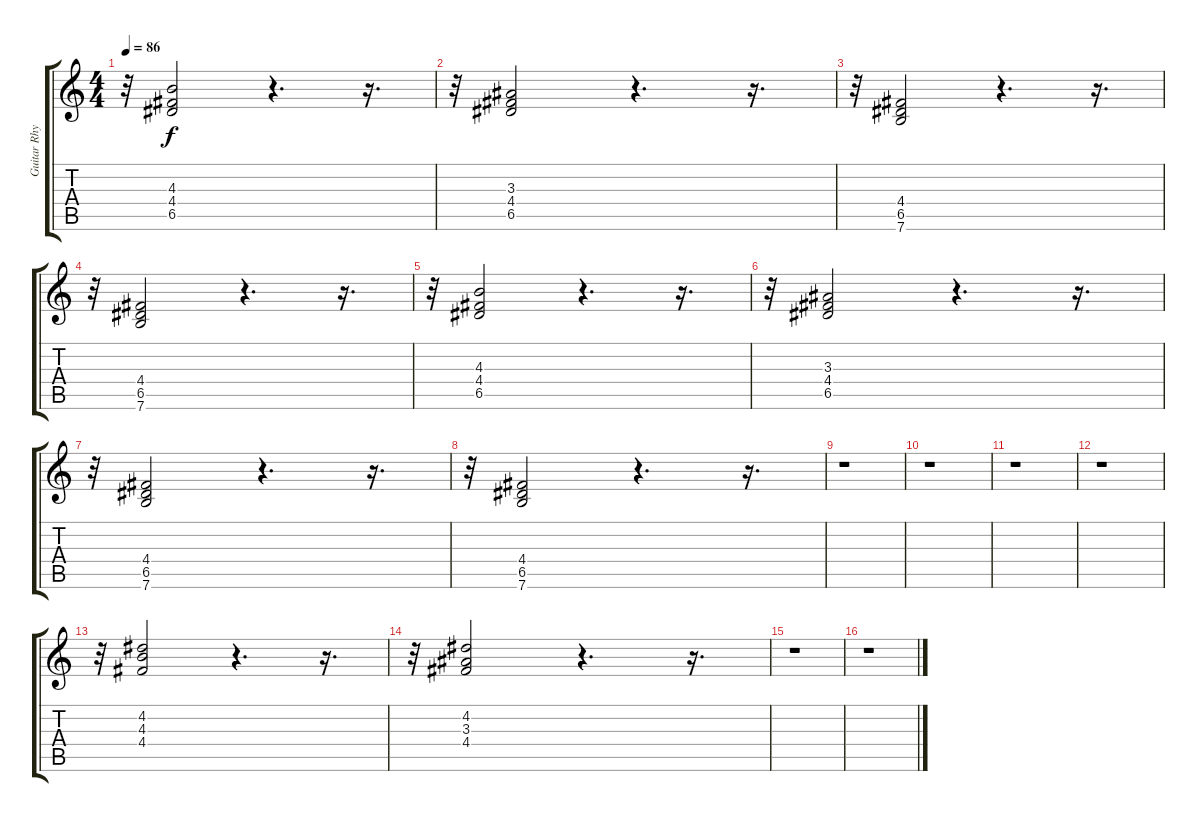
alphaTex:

\track ("Guitar Rhythm 2" "Guitar Rhy") {instrument acousticguitarnylon}
\staff {score tabs}
\tuning (E4 B3 G3 D3 A2 E2) {hide}
\ts (4 4)
\tempo 86
\clef g2
\ks c
r.32{dy f} (4.3 4.4 6.5).2 r.4{d} r.16{d} |
r.32 (3.3 4.4 6.5).2 r.4{d} r.16{d} |
r.32 (4.4 6.5 7.6).2 r.4{d} r.16{d} |
r.32 (4.4 6.5 7.6).2 r.4{d} r.16{d} |
r.32 (4.3 4.4 6.5).2 r.4{d} r.16{d} |
r.32 (3.3 4.4 6.5).2 r.4{d} r.16{d} |
r.32 (4.4 6.5 7.6).2 r.4{d} r.16{d} |
r.32 (4.4 6.5 7.6).2 r.4{d} r.16{d} |
r.1 |
r.1 |
r.1 |
r.1 |
r.32 (4.2 4.3 4.4).2 r.4{d} r.16{d} |
r.32 (4.2 3.3 4.4).2 r.4{d} r.16{d} |
r.1 |
r.1
